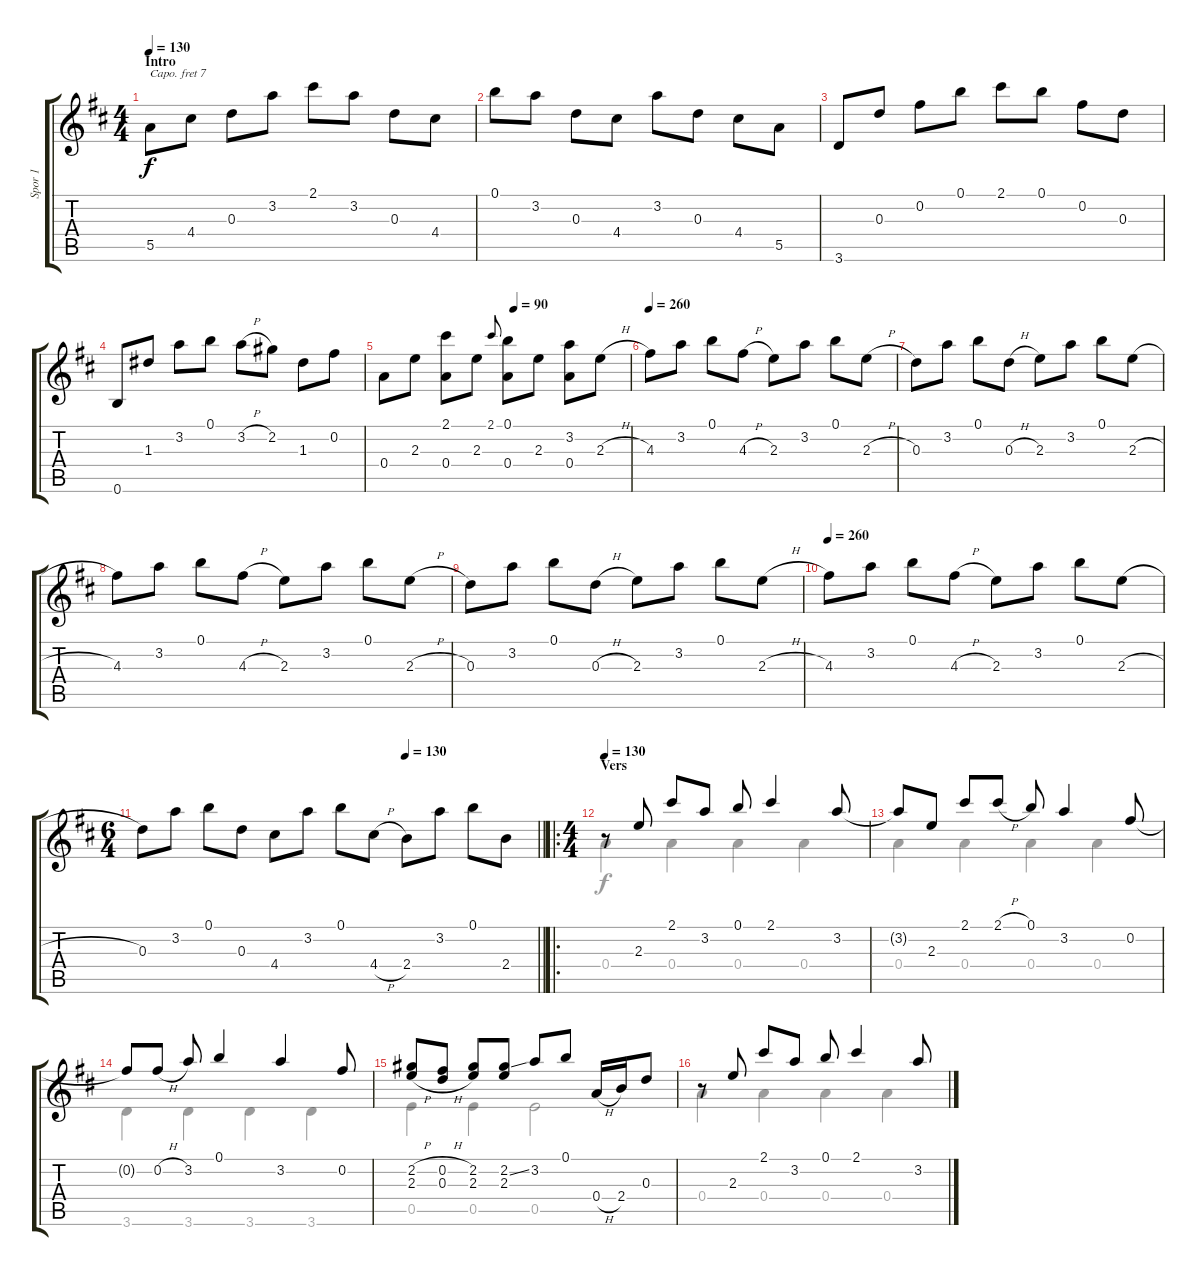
\track ("Spor 1" "Spor 1") {instrument acousticguitarsteel}
\staff {score tabs}
\capo 7
\tuning (E4 B3 G3 D3 A2 E2) {hide}
\voice
\ts (4 4)
\section ("" "Intro")
\tempo 130
\tempo 150
\tempo 130
\clef g2
\ks d
5.5.8{dy f instrument acousticguitarsteel} 4.4.8 0.3.8 3.2.8 2.1.8 3.2.8 0.3.8 4.4.8 |
0.1.8 3.2.8 0.3.8 4.4.8 3.2.8 0.3.8 4.4.8 5.5.8 |
3.6.8 0.3.8 0.2.8 0.1.8 2.1.8 0.1.8 0.2.8 0.3.8 |
0.6.8 1.3.8 3.2.8 0.1.8 3.2{h}.8 2.2.8 1.3.8 0.2.8 |
\tempo (90 0.53125)
0.4.8 2.3.8 (2.1 0.4).8 2.3.8 2.1.8{gr onbeat} (0.1 0.4).8 2.3.8 (3.2 0.4).8 2.3{h}.8 |
\tempo 260
4.3.8 3.2.8 0.1.8 4.3{h}.8 2.3.8 3.2.8 0.1.8 2.3{h}.8 |
0.3.8 3.2.8 0.1.8 0.3{h}.8 2.3.8 3.2.8 0.1.8 2.3{h}.8 |
4.3.8 3.2.8 0.1.8 4.3{h}.8 2.3.8 3.2.8 0.1.8 2.3{h}.8 |
0.3.8 3.2.8 0.1.8 0.3{h}.8 2.3.8 3.2.8 0.1.8 2.3{h}.8 |
\tempo 260
4.3.8 3.2.8 0.1.8 4.3{h}.8 2.3.8 3.2.8 0.1.8 2.3{h}.8 |
\ts (6 4)
\tempo (130 0.6666666666666666)
\barLineRight lightlight
0.3.8 3.2.8 0.1.8 0.3.8 4.4.8 3.2.8 0.1.8 4.4{h}.8 2.4.8 3.2.8 0.1.8 2.4.8 |
\ro
\ts (4 4)
\section ("" "Vers")
\tempo 130
r.8 2.3.8 2.1.8 3.2.8 0.1.8 2.1.4 3.2.8 |
3.2{t}.8 2.3.8 2.1.8 2.1{h}.8 0.1.8 3.2.4 0.2.8 |
0.2{t}.8 0.2{h}.8 3.2.8 0.1.4 3.2.4 0.2.8 |
(2.2{h} 2.3{h}).8 (0.2{h} 0.3{h}).8 (2.2 2.3).8 (2.2{ss} 2.3).8 3.2.8 0.1.8 0.4{h}.16 2.4.16 0.3.8 |
r.8 2.3.8 2.1.8 3.2.8 0.1.8 2.1.4 3.2.8
\voice
\clef g2
\ottava regular
\simile none
\ks d
|
|
|
|
|
|
|
|
|
|
\barLineRight lightlight
|
0.4.4 0.4.4 0.4.4 0.4.4 |
0.4.4 0.4.4 0.4.4 0.4.4 |
3.6.4 3.6.4 3.6.4 3.6.4 |
0.5.4 0.5.4 0.5.2 |
0.4.4 0.4.4 0.4.4 0.4.4
